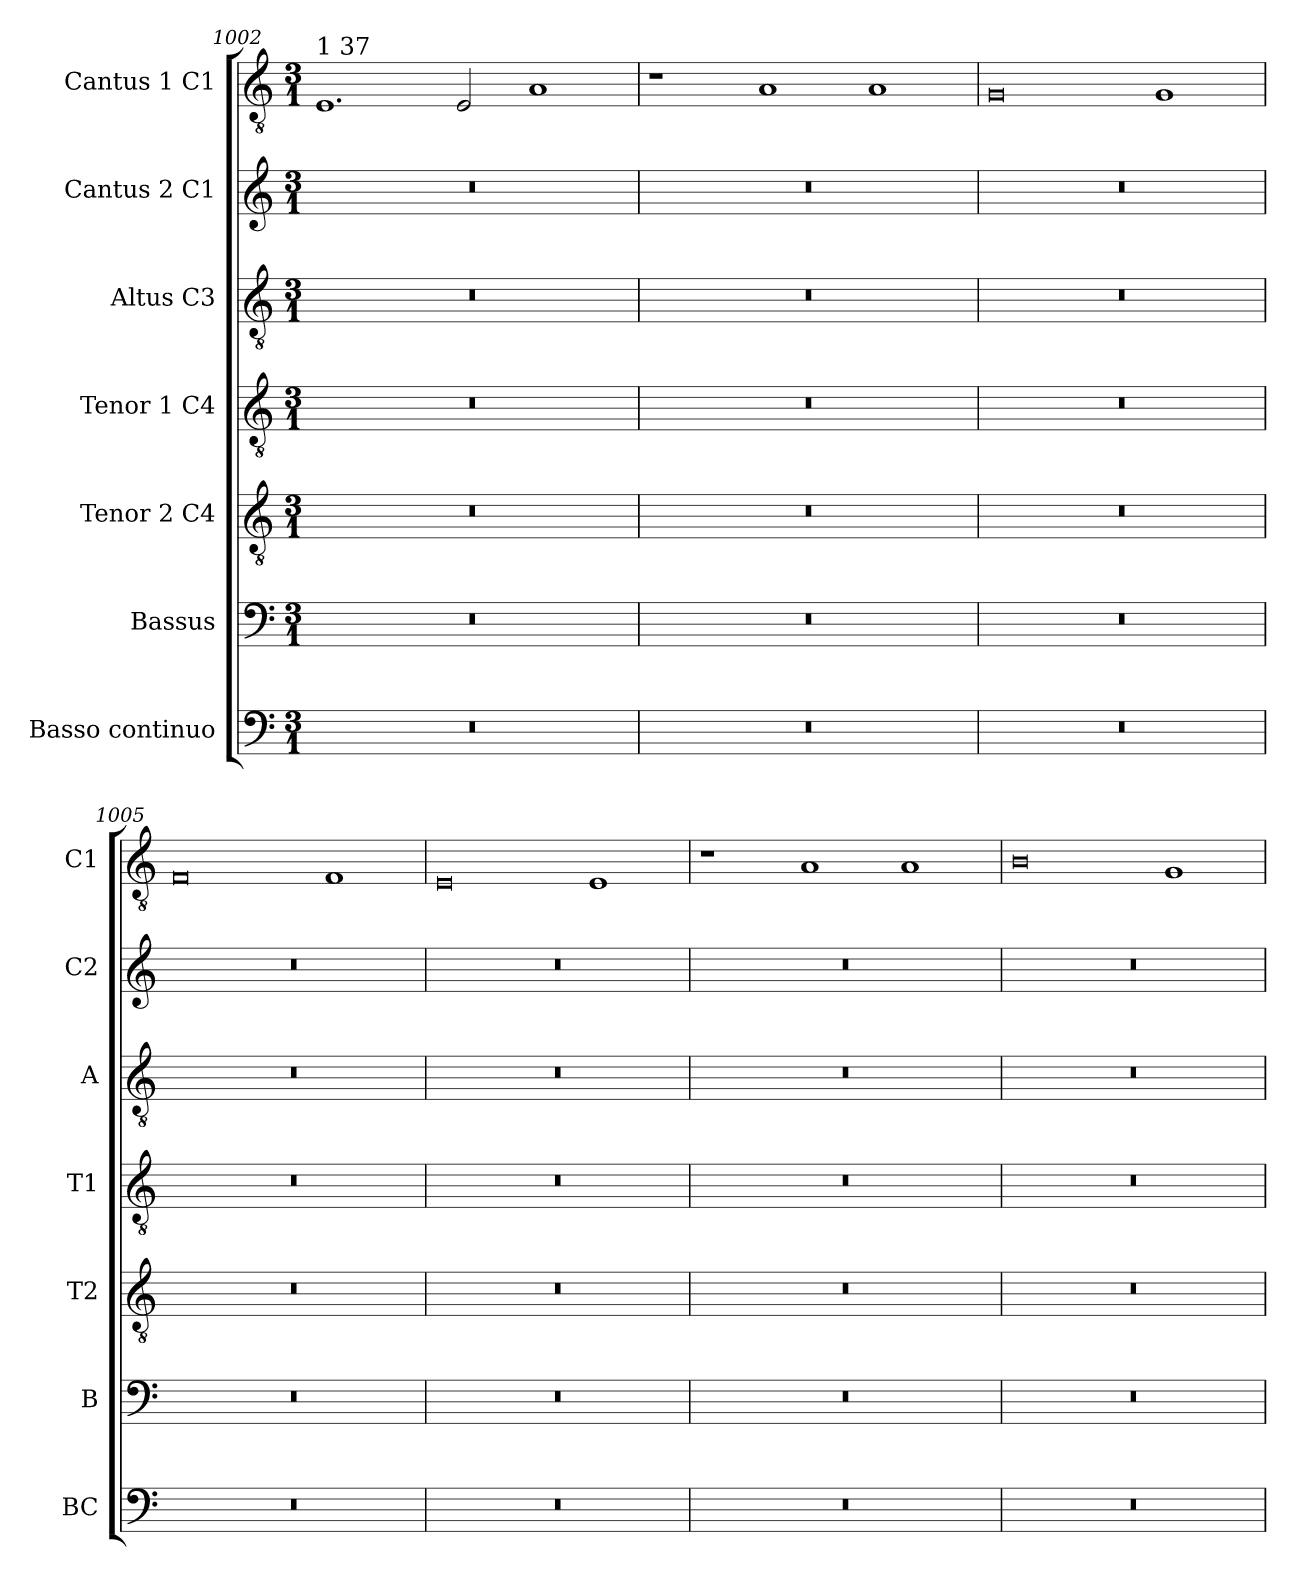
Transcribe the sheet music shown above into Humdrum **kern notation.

**kern	**kern	**kern	**kern	**kern	**kern	**kern
*part7	*part6	*part5	*part4	*part3	*part2	*part1
*staff7	*staff6	*staff5	*staff4	*staff3	*staff2	*staff1
*I"Basso continuo	*I"Bassus	*I"Tenor 2 C4	*I"Tenor 1 C4	*I"Altus C3	*I"Cantus 2 C1	*I"Cantus 1 C1
*I'BC	*I'B	*I'T2	*I'T1	*I'A	*I'C2	*I'C1
!!LO:LB:g=z
*clefF4	*clefF4	*clefGv2	*clefGv2	*clefGv2	*clefG2	*clefGv2
*ITrd7c12	*	*	*	*	*	*
*k[]	*k[]	*k[]	*k[]	*k[]	*k[]	*k[]
*C:	*C:	*C:	*C:	*C:	*C:	*C:
*M3/1	*M3/1	*M3/1	*M3/1	*M3/1	*M3/1	*M3/1
=1002	=1002	=1002	=1002	=1002	=1002	=1002
!	!	!	!	!	!	!LO:TX:a:t=1 37
0.r	0.r	0.r	0.r	0.r	0.r	1.E
.	.	.	.	.	.	2E/
.	.	.	.	.	.	1A
=1003	=1003	=1003	=1003	=1003	=1003	=1003
0.r	0.r	0.r	0.r	0.r	0.r	1r
.	.	.	.	.	.	1A
.	.	.	.	.	.	1A
=1004	=1004	=1004	=1004	=1004	=1004	=1004
0.r	0.r	0.r	0.r	0.r	0.r	0G
.	.	.	.	.	.	1G
=1005	=1005	=1005	=1005	=1005	=1005	=1005
0.r	0.r	0.r	0.r	0.r	0.r	0F
.	.	.	.	.	.	1F
=1006	=1006	=1006	=1006	=1006	=1006	=1006
0.r	0.r	0.r	0.r	0.r	0.r	0E
.	.	.	.	.	.	1E
=1007	=1007	=1007	=1007	=1007	=1007	=1007
0.r	0.r	0.r	0.r	0.r	0.r	1r
.	.	.	.	.	.	1A
.	.	.	.	.	.	1A
=1008	=1008	=1008	=1008	=1008	=1008	=1008
0.r	0.r	0.r	0.r	0.r	0.r	0B
.	.	.	.	.	.	1G
=	=	=	=	=	=	=
*-	*-	*-	*-	*-	*-	*-
